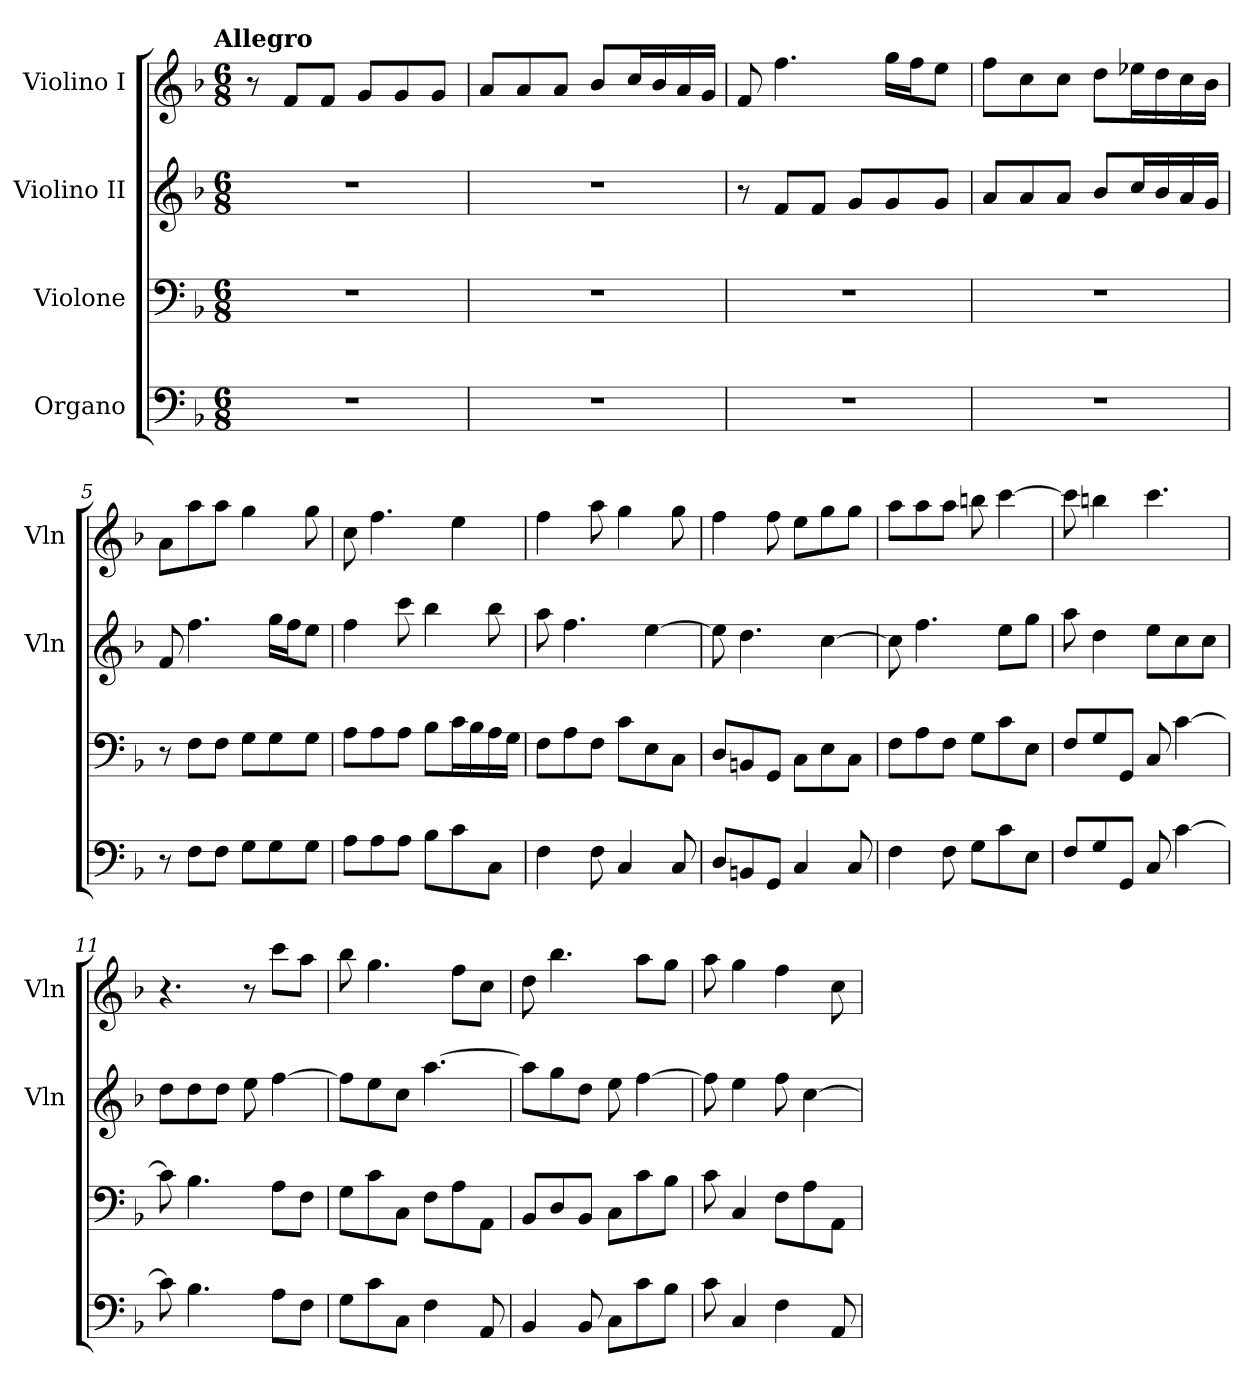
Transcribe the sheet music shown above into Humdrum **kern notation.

**kern	**kern	**kern	**kern
*part4	*part3	*part2	*part1
*staff4	*staff3	*staff2	*staff1
*I"Organo	*I"Violone	*I"Violino II	*I"Violino I
*	*	*I'Vln	*I'Vln
*clefF4	*clefF4	*clefG2	*clefG2
*k[b-]	*k[b-]	*k[b-]	*k[b-]
*F:	*F:	*F:	*F:
!!LO:TX:omd:t=Allegro
*M6/8	*M6/8	*M6/8	*M6/8
*MM132	*MM132	*MM132	*MM132
=1	=1	=1	=1
2.r	2.r	2.r	8r
.	.	.	8fL
.	.	.	8fJ
.	.	.	8gL
.	.	.	8g
.	.	.	8gJ
=2	=2	=2	=2
2.r	2.r	2.r	8aL
.	.	.	8a
.	.	.	8aJ
.	.	.	8b-L
.	.	.	16ccL
.	.	.	16b-
.	.	.	16a
.	.	.	16gJJ
=3	=3	=3	=3
2.r	2.r	8r	8f
.	.	8fL	4.ff
.	.	8fJ	.
.	.	8gL	.
.	.	8g	16ggLL
.	.	.	16ffJ
.	.	8gJ	8eeJ
=4	=4	=4	=4
2.r	2.r	8aL	8ffL
.	.	8a	8cc
.	.	8aJ	8ccJ
.	.	8b-L	8ddL
.	.	16ccL	16ee-XL
.	.	16b-	16dd
.	.	16a	16cc
.	.	16gJJ	16b-JJ
=5	=5	=5	=5
8r	8r	8f	8aL
8FL	8FL	4.ff	8aa
8FJ	8FJ	.	8aaJ
8GL	8GL	.	4gg
8G	8G	16ggLL	.
.	.	16ffJ	.
8GJ	8GJ	8eeJ	8gg
=6	=6	=6	=6
8AL	8AL	4ff	8cc
8A	8A	.	4.ff
8AJ	8AJ	8ccc	.
8B-L	8B-L	4bb-	.
8c	16cL	.	4ee
.	16B-	.	.
8CJ	16A	8bb-	.
.	16GJJ	.	.
=7	=7	=7	=7
4F	8FL	8aa	4ff
.	8A	4.ff	.
8F	8FJ	.	8aa
4C	8cL	.	4gg
.	8E	[4ee	.
8C	8CJ	.	8gg
=8	=8	=8	=8
8DL	8DL	8ee]	4ff
8BBn	8BBn	4.dd	.
8GGJ	8GGJ	.	8ff
4C	8CL	.	8eeL
.	8E	[4cc	8gg
8C	8CJ	.	8ggJ
=9	=9	=9	=9
4F	8FL	8cc]	8aaL
.	8A	4.ff	8aa
8F	8FJ	.	8aaJ
8GL	8GL	.	8bbn
8c	8c	8eeL	[4ccc
8EJ	8EJ	8ggJ	.
=10	=10	=10	=10
8FL	8FL	8aa	8ccc]
8G	8G	4dd	4bbn
8GGJ	8GGJ	.	.
8C	8C	8eeL	4.ccc
[4c	[4c	8cc	.
.	.	8ccJ	.
=11	=11	=11	=11
8c]	8c]	8ddL	4.r
4.B-	4.B-	8dd	.
.	.	8ddJ	.
.	.	8ee	8r
8AL	8AL	[4ff	8cccL
8FJ	8FJ	.	8aaJ
=12	=12	=12	=12
8GL	8GL	8ffL]	8bb-
8c	8c	8ee	4.gg
8CJ	8CJ	8ccJ	.
4F	8FL	[4.aa	.
.	8A	.	8ffL
8AA	8AAJ	.	8ccJ
=13	=13	=13	=13
4BB-	8BB-L	8aaL]	8dd
.	8D	8gg	4.bb-
8BB-	8BB-J	8ddJ	.
8CL	8CL	8ee	.
8c	8c	[4ff	8aaL
8B-J	8B-J	.	8ggJ
=14	=14	=14	=14
8c	8c	8ff]	8aa
4C	4C	4ee	4gg
4F	8FL	8ff	4ff
.	8A	[4cc	.
8AA	8AAJ	.	8cc
=	=	=	=
*-	*-	*-	*-
